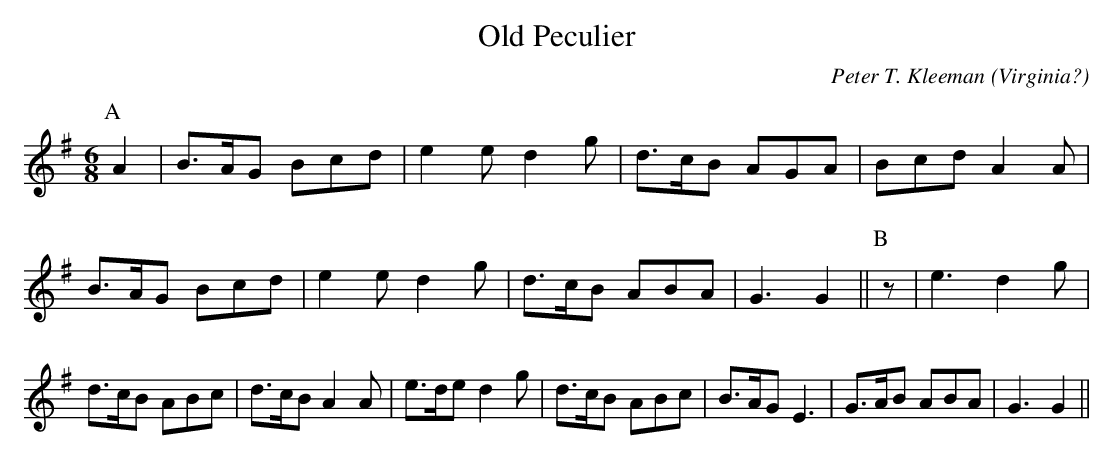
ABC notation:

X:1
T:Old Peculier
M:6/8
C:Peter T. Kleeman
O:Virginia?
K:G
P:A
A2 | B>AG Bcd | e2e  d2g | d>cB AGA | Bcd  A2A  |\
     B>AG Bcd | e2e  d2g | d>cB ABA | G3   G2   ||\
P:B
z  | e3   d2g | d>cB ABc | d>cB A2A | e>de d2g  |\
     d>cB ABc | B>AG E3  | G>AB ABA | G3   G2   ||
